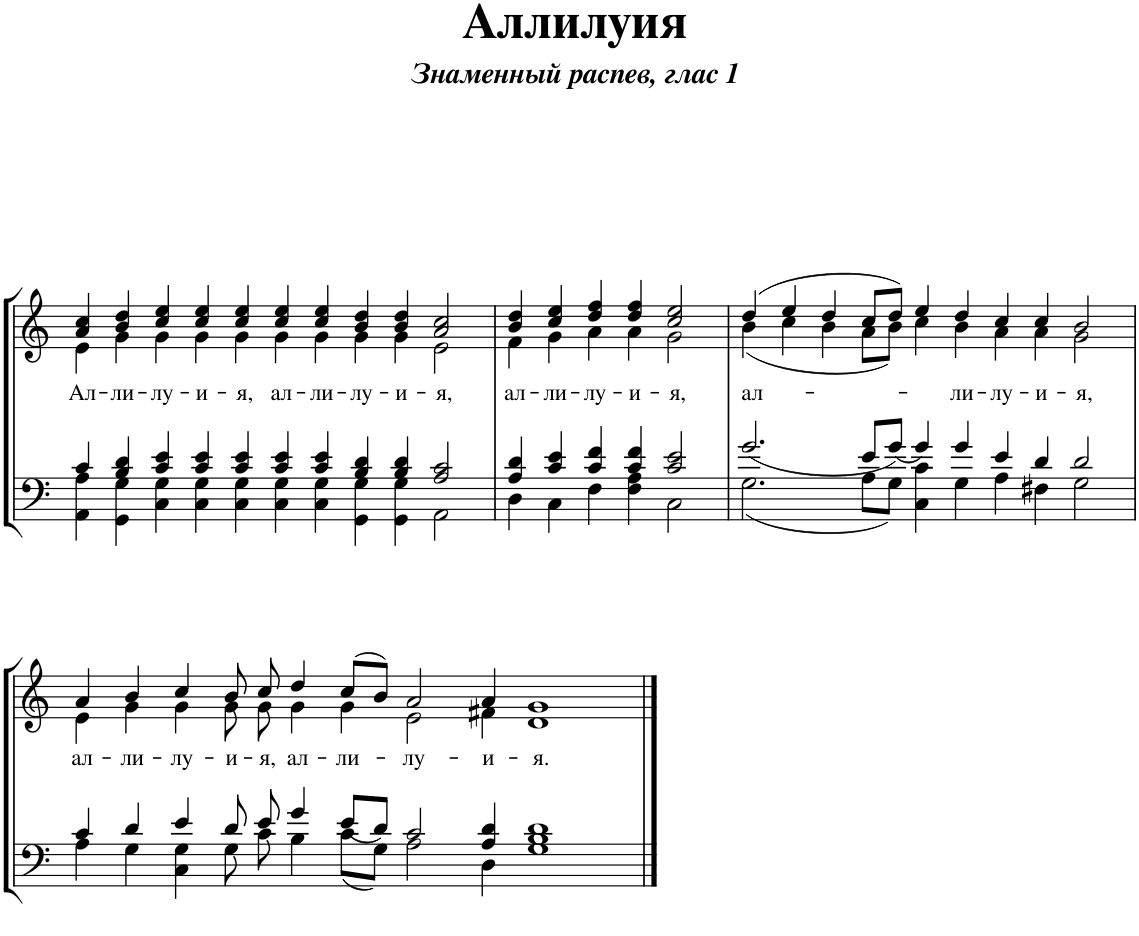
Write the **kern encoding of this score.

**kern	**kern	**text
*part1	*part1	*part1
*staff2	*staff1	*staff1
*I"Piano	*	*
*I'Pno.	*	*
*clefF4	*clefG2	*
*k[]	*k[]	*
*M20/4	*M20/4	*
=1	=1	=1
*^	*^	*
*	*^	*	*	*
!	!	!	!	!	!LO:LY:b
4ryy	4c/	4AA\ 4A\	4a/ 4cc/	4e\	Ал-
!	!	!	!	!	!LO:LY:b
0ryy	4B/ 4d/	4GG\ 4G\	4b/ 4dd/	4g\	-ли-
!	!	!	!	!	!LO:LY:b
.	4c/ 4e/	4C\ 4G\	4cc/ 4ee/	4g\	-лу-
!	!	!	!	!	!LO:LY:b
.	4c/ 4e/	4C\ 4G\	4cc/ 4ee/	4g\	-и-
!	!	!	!	!	!LO:LY:b
.	4c/ 4e/	4C\ 4G\	4cc/ 4ee/	4g\	-я,
!	!	!	!	!	!LO:LY:b
.	4c/ 4e/	4C\ 4G\	4cc/ 4ee/	4g\	ал-
!	!	!	!	!	!LO:LY:b
.	4c/ 4e/	4C\ 4G\	4cc/ 4ee/	4g\	-ли-
!	!	!	!	!	!LO:LY:b
.	4B/ 4d/	4GG\ 4G\	4b/ 4dd/	4g\	-лу-
!	!	!	!	!	!LO:LY:b
.	4B/ 4d/	4GG\ 4G\	4b/ 4dd/	4g\	-и-
!	!	!	!	!	!LO:LY:b
2ryy	2A/ 2c/	2AA\	2a/ 2cc/	2e\	-я,
=2	=2	=2	=2	=2	=2
!	!	!	!	!	!LO:LY:b
1ryy	4A/ 4d/	4D\	4b/ 4dd/	4f\	ал-
!	!	!	!	!	!LO:LY:b
.	4c/ 4e/	4C\	4cc/ 4ee/	4g\	-ли-
!	!	!	!	!	!LO:LY:b
.	4c/ 4f/	4F\	4dd/ 4ff/	4a\	-лу-
!	!	!	!	!	!LO:LY:b
.	4c/ 4f/	4F\ 4A\	4dd/ 4ff/	4a\	-и-
!	!	!	!	!	!LO:LY:b
2ryy	2c/ 2e/	2C\	2cc/ 2ee/	2g\	-я,
=3	=3	=3	=3	=3	=3
!	!	!	!	!	!LO:LY:b
0ryy	2.g/	2.G\	(4dd/	(4b\	ал-
.	.	.	4ee/	4cc\	.
.	.	.	4dd/	4b\	.
.	8e/L	8A\L	8cc/L	8a\L	.
.	8g/J	8G\J	8dd/J)	8b\J)	.
.	4g/	4C\ 4c\	4ee/	4cc\	.
!	!	!	!	!	!LO:LY:b
.	4g/	4G\	4dd/	4b\	-ли-
!	!	!	!	!	!LO:LY:b
.	4e/	4A\	4cc/	4a\	-лу-
!	!	!	!	!	!LO:LY:b
.	4d/	4F#X\	4cc/	4a\	-и-
!	!	!	!	!	!LO:LY:b
2ryy	2d/	2G\	2b/	2g\	-я,
!!LO:LB:g=z	!!
=4	=4	=4	=4	=4	=4
!	!	!	!	!	!LO:LY:b
0ryy	4c/	4A\	4a/	4e\	ал-
!	!	!	!	!	!LO:LY:b
.	4d/	4G\	4b/	4g\	-ли-
!	!	!	!	!	!LO:LY:b
.	4e/	4C\ 4G\	4cc/	4g\	-лу-
!	!	!	!	!	!LO:LY:b
.	8d/	8G\	8b/	8g\	-и-
!	!	!	!	!	!LO:LY:b
.	8e/	8c\	8cc/	8g\	-я,
!	!	!	!	!	!LO:LY:b
.	4g/	4B\	4dd/	4g\	ал-
!	!	!	!	!	!LO:LY:b
.	8e/L	8c\L	(8cc/L	4g\	-ли-
.	8d/J	8G\J	8b/J)	.	.
!	!	!	!	!	!LO:LY:b
.	2c/	2A\	2a/	2e\	-лу-
!	!	!	!	!	!LO:LY:b
4ryy	4A/ 4d/	4D\	4a/	4f#X\	-и-
!	!	!	!	!	!LO:LY:b
1ryy	1d	1G 1B	1g	1d	-я.
*v	*v	*v	*	*	*
*	*v	*v	*
==	==	==
*-	*-	*-
